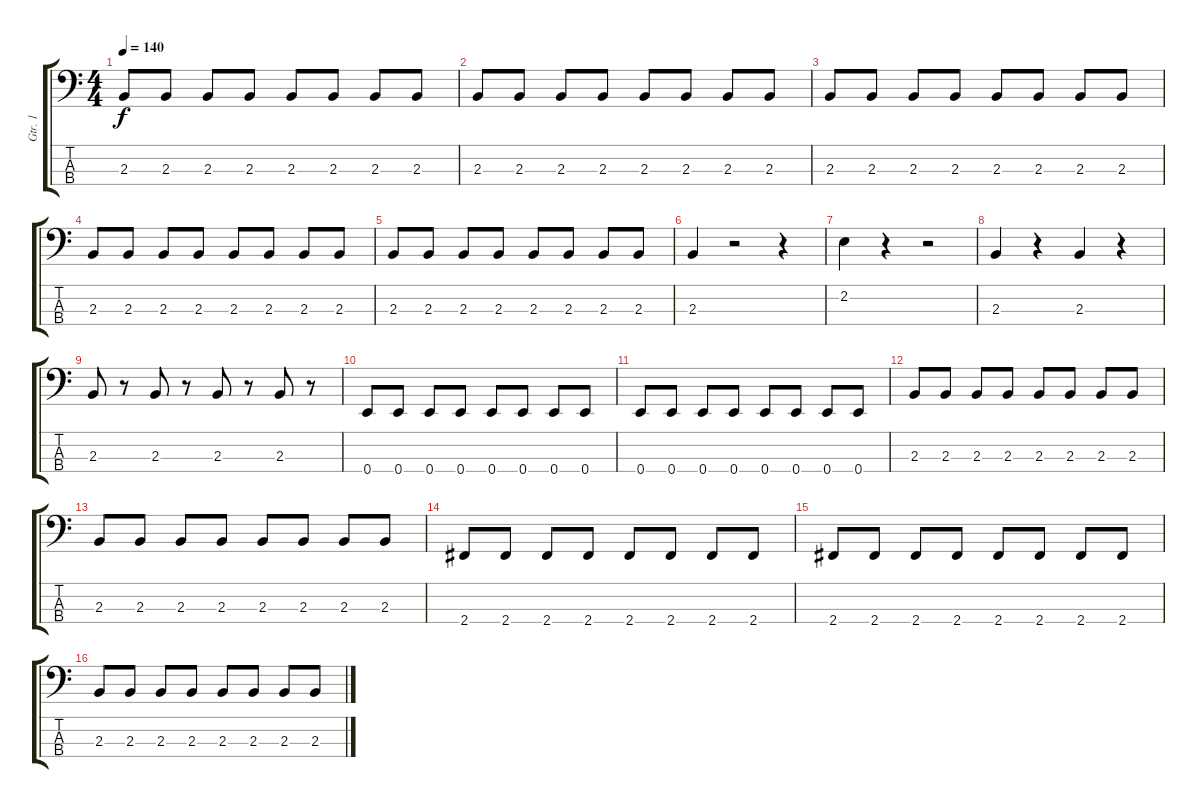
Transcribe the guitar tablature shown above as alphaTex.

\track ("Gtr. 1" "Gtr. 1") {instrument electricbassfinger}
\staff {score tabs}
\tuning (G2 D2 A1 E1) {hide}
\ts (4 4)
\tempo 140
\clef f4
\ks c
2.3.8{dy f} 2.3.8 2.3.8 2.3.8 2.3.8 2.3.8 2.3.8 2.3.8 |
2.3.8 2.3.8 2.3.8 2.3.8 2.3.8 2.3.8 2.3.8 2.3.8 |
2.3.8 2.3.8 2.3.8 2.3.8 2.3.8 2.3.8 2.3.8 2.3.8 |
2.3.8 2.3.8 2.3.8 2.3.8 2.3.8 2.3.8 2.3.8 2.3.8 |
2.3.8 2.3.8 2.3.8 2.3.8 2.3.8 2.3.8 2.3.8 2.3.8 |
2.3.4 r.2 r.4 |
2.2.4 r.4 r.2 |
2.3.4 r.4 2.3.4 r.4 |
2.3.8 r.8 2.3.8 r.8 2.3.8 r.8 2.3.8 r.8 |
0.4.8 0.4.8 0.4.8 0.4.8 0.4.8 0.4.8 0.4.8 0.4.8 |
0.4.8 0.4.8 0.4.8 0.4.8 0.4.8 0.4.8 0.4.8 0.4.8 |
2.3.8 2.3.8 2.3.8 2.3.8 2.3.8 2.3.8 2.3.8 2.3.8 |
2.3.8 2.3.8 2.3.8 2.3.8 2.3.8 2.3.8 2.3.8 2.3.8 |
2.4.8 2.4.8 2.4.8 2.4.8 2.4.8 2.4.8 2.4.8 2.4.8 |
2.4.8 2.4.8 2.4.8 2.4.8 2.4.8 2.4.8 2.4.8 2.4.8 |
2.3.8 2.3.8 2.3.8 2.3.8 2.3.8 2.3.8 2.3.8 2.3.8
